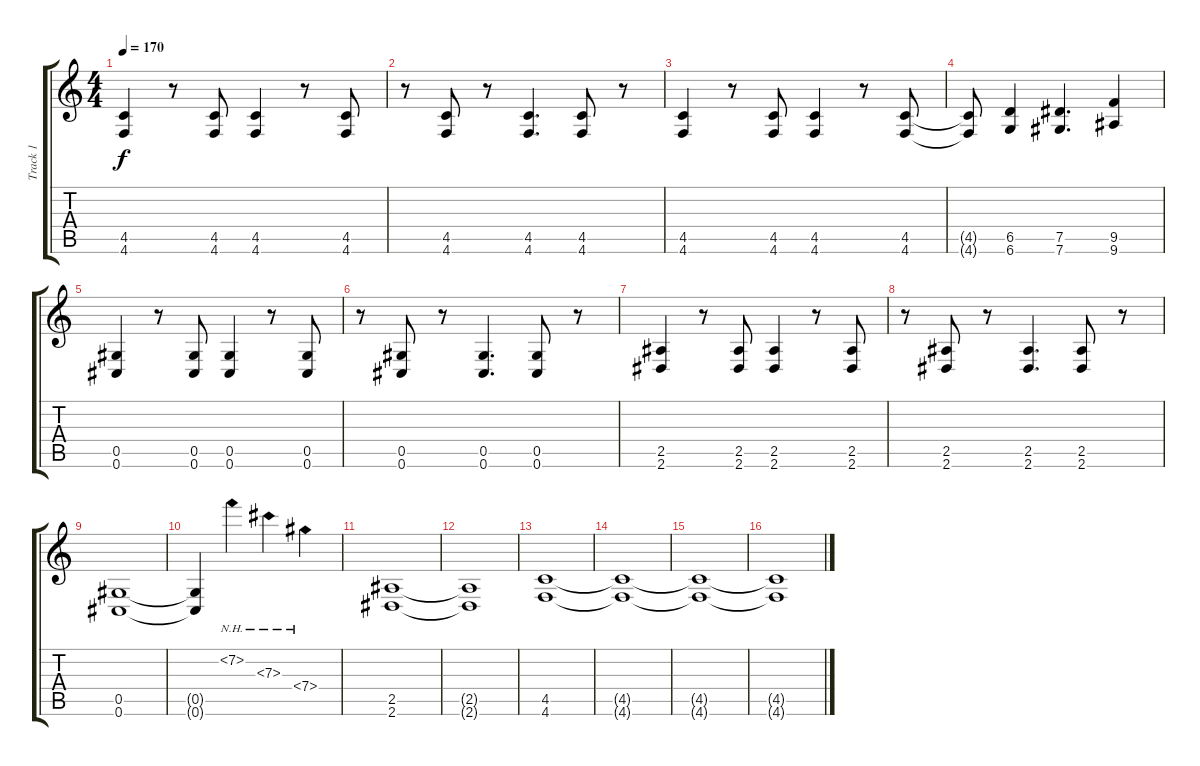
\track ("Track 1" "Track 1") {instrument overdrivenguitar}
\staff {score tabs}
\tuning (Eb4 Bb3 Gb3 Db3 Ab2 Db2) {hide}
\ts (4 4)
\tempo 170
\clef g2
\ks c
(4.5 4.6).4{dy f} r.8 (4.5 4.6).8 (4.5 4.6).4 r.8 (4.5 4.6).8 |
r.8 (4.5 4.6).8 r.8 (4.5 4.6).4{d} (4.5 4.6).8 r.8 |
(4.5 4.6).4 r.8 (4.5 4.6).8 (4.5 4.6).4 r.8 (4.5 4.6).8 |
(4.5{t} 4.6{t}).8 (6.5 6.6).4 (7.5 7.6).4{d} (9.5 9.6).4 |
(0.5 0.6).4 r.8 (0.5 0.6).8 (0.5 0.6).4 r.8 (0.5 0.6).8 |
r.8 (0.5 0.6).8 r.8 (0.5 0.6).4{d} (0.5 0.6).8 r.8 |
(2.5 2.6).4 r.8 (2.5 2.6).8 (2.5 2.6).4 r.8 (2.5 2.6).8 |
r.8 (2.5 2.6).8 r.8 (2.5 2.6).4{d} (2.5 2.6).8 r.8 |
(0.5 0.6).1 |
(0.5{t} 0.6{t}).4 7.2{nh}.4 7.3{nh}.4 7.4{nh}.4 |
(2.5 2.6).1 |
(2.5{t} 2.6{t}).1 |
(4.5 4.6).1 |
(4.5{t} 4.6{t}).1 |
(4.5{t} 4.6{t}).1 |
(4.5{t} 4.6{t}).1
